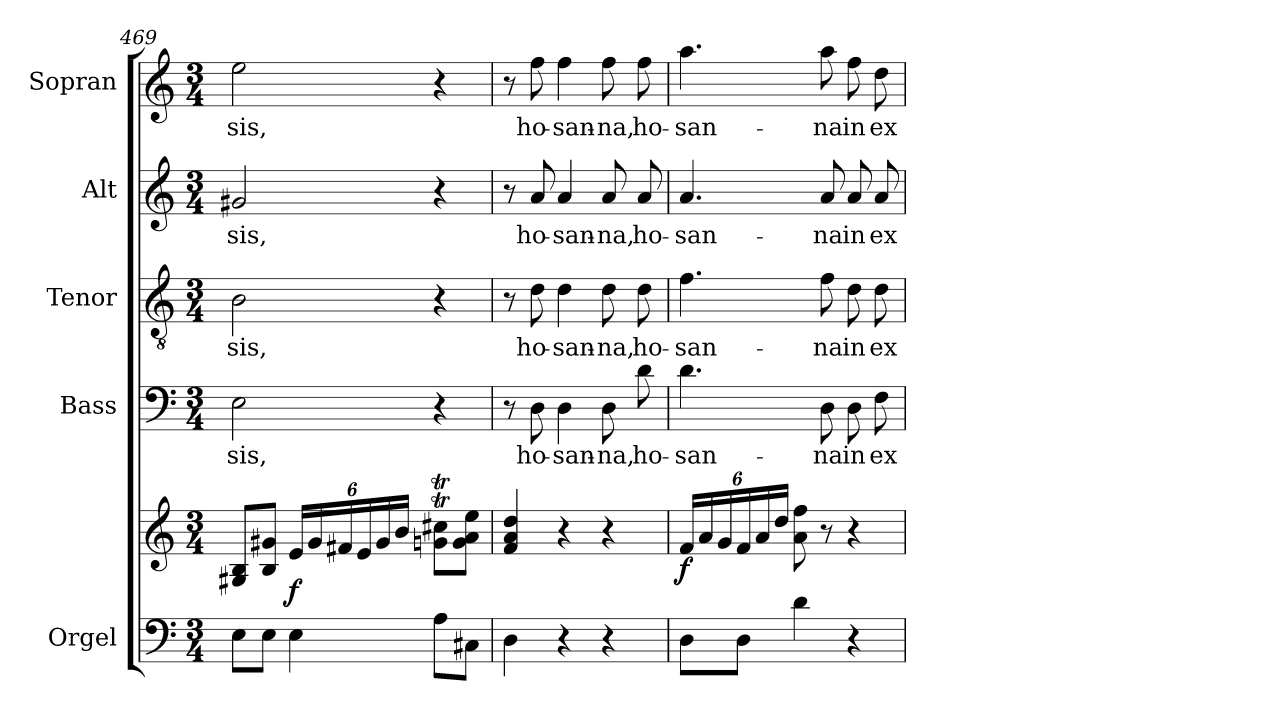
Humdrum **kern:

**kern	**kern	**dynam	**kern	**text	**kern	**text	**kern	**text	**kern	**text
*part5	*part5	*part5	*part4	*part4	*part3	*part3	*part2	*part2	*part1	*part1
*staff6	*staff5	*staff5/6	*staff4	*staff4	*staff3	*staff3	*staff2	*staff2	*staff1	*staff1
*I"Orgel	*	*	*I"Bass	*	*I"Tenor	*	*I"Alt	*	*I"Sopran	*
*I'Org.	*	*	*I'B.	*	*I'T.	*	*I'A.	*	*I'S.	*
*clefF4	*clefG2	*	*clefF4	*	*clefGv2	*	*clefG2	*	*clefG2	*
*k[]	*k[]	*	*k[]	*	*k[]	*	*k[]	*	*k[]	*
*C:	*C:	*	*C:	*	*C:	*	*C:	*	*C:	*
*M3/4	*M3/4	*	*M3/4	*	*M3/4	*	*M3/4	*	*M3/4	*
=469	=469	=469	=469	=469	=469	=469	=469	=469	=469	=469
!	!	!	!	!LO:LY:b	!	!LO:LY:b	!	!LO:LY:b	!	!LO:LY:b
8E\L	8G#X/ 8B/L	.	2E\	-sis,	2B\	-sis,	2g#X/	-sis,	2ee\	-sis,
8E\J	8B/ 8g#X/J	.	.	.	.	.	.	.	.	.
!	!	!LO:DY:b	!	!	!	!	!	!	!	!
4E\	24e/LL	f	.	.	.	.	.	.	.	.
.	24g#/	.	.	.	.	.	.	.	.	.
.	24f#X/	.	.	.	.	.	.	.	.	.
.	24e/	.	.	.	.	.	.	.	.	.
.	24g#/	.	.	.	.	.	.	.	.	.
.	24b/JJ	.	.	.	.	.	.	.	.	.
8A\L	8gn\T 8cc#X\TL	.	4r	.	4r	.	4r	.	4r	.
8C#X\J	8g\ 8a\ 8ee\J	.	.	.	.	.	.	.	.	.
!!LO:PB:g=z
=470	=470	=470	=470	=470	=470	=470	=470	=470	=470	=470
4D\	4f/ 4a/ 4dd/	.	8r	.	8r	.	8r	.	8r	.
!	!	!	!	!LO:LY:b	!	!LO:LY:b	!	!LO:LY:b	!	!LO:LY:b
.	.	.	8D\	ho-	8d\	ho-	8a/	ho-	8ff\	ho-
!	!	!	!	!LO:LY:b	!	!LO:LY:b	!	!LO:LY:b	!	!LO:LY:b
4r	4r	.	4D\	-san-	4d\	-san-	4a/	-san-	4ff\	-san-
!	!	!	!	!LO:LY:b	!	!LO:LY:b	!	!LO:LY:b	!	!LO:LY:b
4r	4r	.	8D\	-na,	8d\	-na,	8a/	-na,	8ff\	-na,
!	!	!	!	!LO:LY:b	!	!LO:LY:b	!	!LO:LY:b	!	!LO:LY:b
.	.	.	8d\	ho-	8d\	ho-	8a/	ho-	8ff\	ho-
=471	=471	=471	=471	=471	=471	=471	=471	=471	=471	=471
!	!	!LO:DY:b	!	!LO:LY:b	!	!LO:LY:b	!	!LO:LY:b	!	!LO:LY:b
8D\L	24f/LL	f	4.d\	-san-	4.f\	-san-	4.a/	-san-	4.aa\	-san-
.	24a/	.	.	.	.	.	.	.	.	.
.	24g/	.	.	.	.	.	.	.	.	.
8D\J	24f/	.	.	.	.	.	.	.	.	.
.	24a/	.	.	.	.	.	.	.	.	.
.	24dd/JJ	.	.	.	.	.	.	.	.	.
4d\	8a\ 8ff\	.	.	.	.	.	.	.	.	.
!	!	!	!	!LO:LY:b	!	!LO:LY:b	!	!LO:LY:b	!	!LO:LY:b
.	8r	.	8D\	-na	8f\	-na	8a/	-na	8aa\	-na
!	!	!	!	!LO:LY:b	!	!LO:LY:b	!	!LO:LY:b	!	!LO:LY:b
4r	4r	.	8D\	in	8d\	in	8a/	in	8ff\	in
!	!	!	!	!LO:LY:b	!	!LO:LY:b	!	!LO:LY:b	!	!LO:LY:b
.	.	.	8F\	ex-	8d\	ex-	8a/	ex-	8dd\	ex-
=	=	=	=	=	=	=	=	=	=	=
*-	*-	*-	*-	*-	*-	*-	*-	*-	*-	*-
